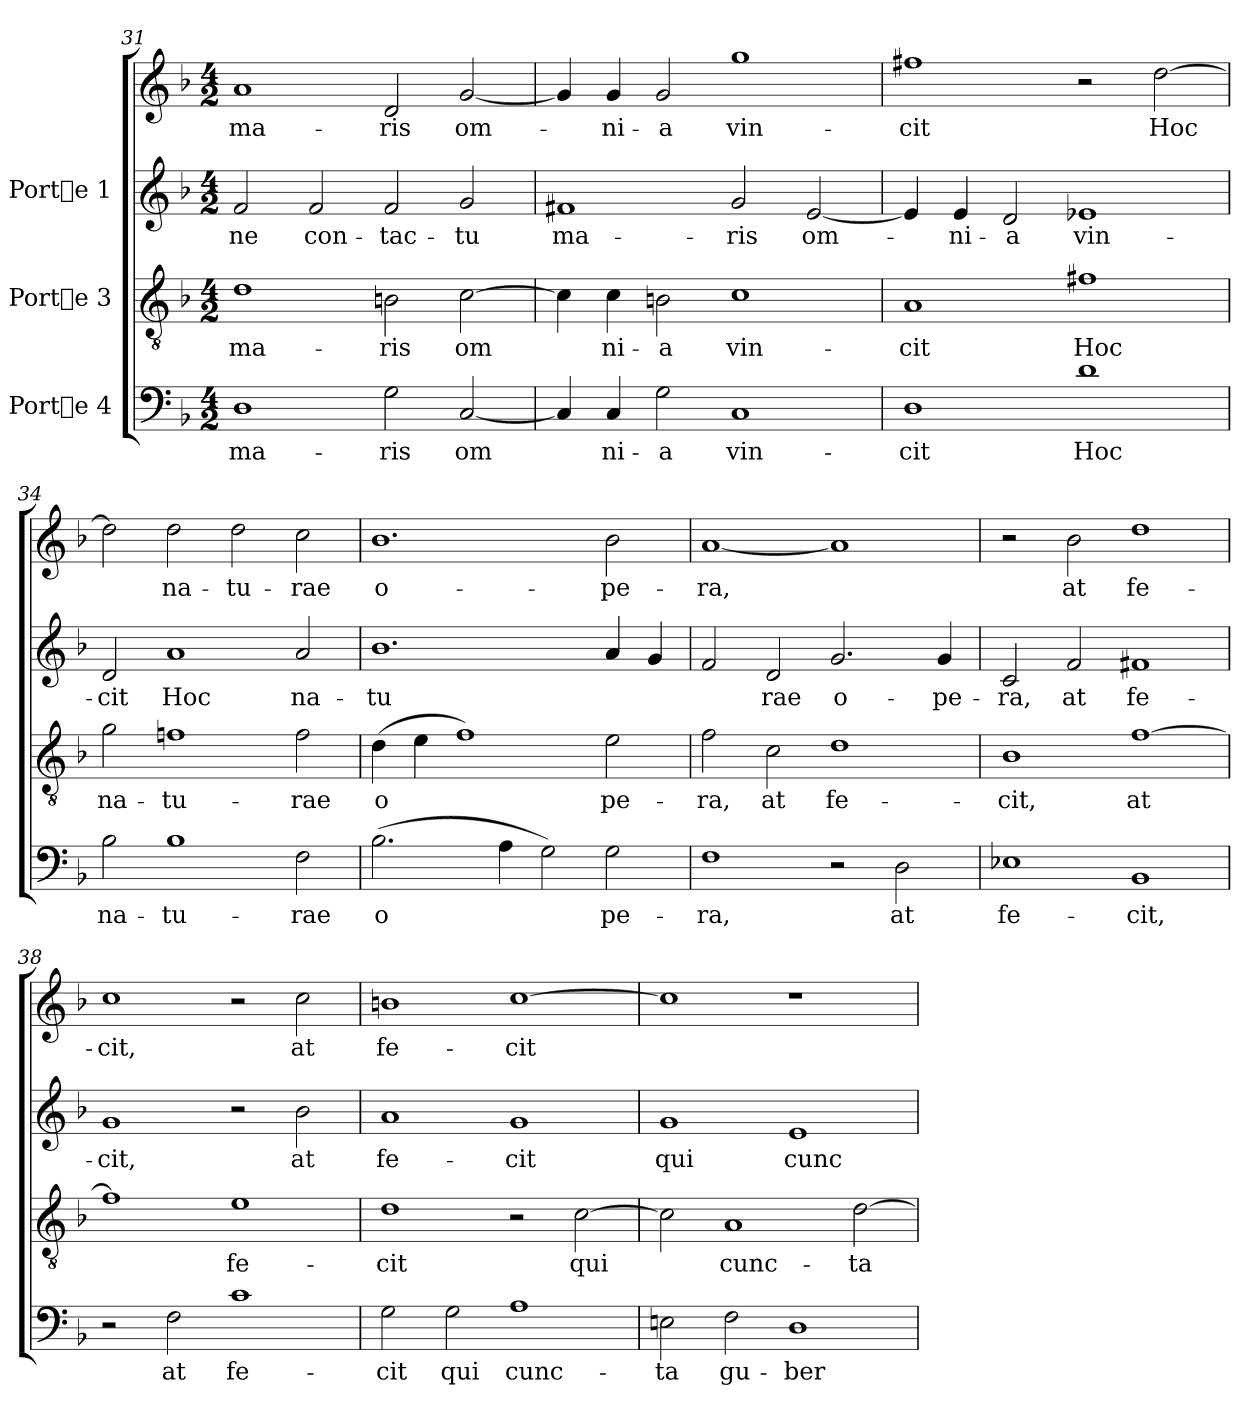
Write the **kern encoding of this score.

**kern	**text	**kern	**text	**kern	**text	**kern	**text
*part3	*part3	*part2	*part2	*part1	*part1	*part1	*part1
*staff4	*staff4	*staff3	*staff3	*staff2	*staff2	*staff1	*staff1
*I"Porte 4	*	*I"Porte 3	*	*I"Porte 1	*	*	*
!!LO:LB:g=z
*clefF4	*	*clefGv2	*	*clefG2	*	*clefG2	*
*k[b-]	*	*k[b-]	*	*k[b-]	*	*k[b-]	*
*F:	*	*F:	*	*F:	*	*F:	*
*M4/2	*	*M4/2	*	*M4/2	*	*M4/2	*
=31	=31	=31	=31	=31	=31	=31	=31
!	!LO:LY:b:cj	!	!LO:LY:b:cj	!	!LO:LY:b:cj	!	!LO:LY:b:cj
1D	ma-	1d	ma-	2f/	-ne	1a	-ma-
!	!	!	!	!	!LO:LY:b:cj	!	!
.	.	.	.	2f/	con-	.	.
!	!LO:LY:b:cj	!	!LO:LY:b:cj	!	!LO:LY:b:cj	!	!LO:LY:b:cj
2G\	-ris	2Bn\	-ris	2f/	-tac-	2d/	-ris
!	!LO:LY:b:cj	!	!LO:LY:b:cj	!	!LO:LY:b:cj	!	!LO:LY:b:cj
[<2C/	om-	[>2c\	om-	2g/	-tu	[<2g/	om-
=32	=32	=32	=32	=32	=32	=32	=32
!	!LO:LY:b:cj	!	!LO:LY:b:cj	!	!LO:LY:b:cj	!	!LO:LY:b:cj
4C/]	-	4c\]	-	1f#X	-ma-	4g/]	.
!	!LO:LY:b:cj	!	!LO:LY:b:cj	!	!	!	!LO:LY:b:cj
4C/	ni-	4c\	ni-	.	.	4g/	ni-
!	!LO:LY:b:cj	!	!LO:LY:b:cj	!	!	!	!LO:LY:b:cj
2G\	-a	2Bn\	-a	.	.	2g/	-a
!	!LO:LY:b:cj	!	!LO:LY:b:cj	!	!LO:LY:b:cj	!	!LO:LY:b:cj
1C	vin-	1c	vin-	2g/	-ris	1gg	vin-
!	!	!	!	!	!LO:LY:b:cj	!	!
.	.	.	.	[<2e/	om-	.	.
=33	=33	=33	=33	=33	=33	=33	=33
!	!LO:LY:b:cj	!	!LO:LY:b:cj	!	!LO:LY:b:cj	!	!LO:LY:b:cj
1D	-cit	1A	-cit	4e/]	.	1ff#X	-cit
!	!	!	!	!	!LO:LY:b:cj	!	!
.	.	.	.	4e/	ni-	.	.
!	!	!	!	!	!LO:LY:b:cj	!	!
.	.	.	.	2d/	-a	.	.
!	!LO:LY:b:cj	!	!LO:LY:b:cj	!	!LO:LY:b:cj	!	!
1d	Hoc	1f#X	Hoc	1e-X	vin-	2r	.
!	!	!	!	!	!	!	!LO:LY:b:cj
.	.	.	.	.	.	[>2dd\	Hoc
=34	=34	=34	=34	=34	=34	=34	=34
!	!LO:LY:b:cj	!	!LO:LY:b:cj	!	!LO:LY:b:cj	!	!LO:LY:b:cj
2B-\	na-	2g\	na-	2d/	cit	2dd\]	-
!	!LO:LY:b:cj	!	!LO:LY:b:cj	!	!LO:LY:b:cj	!	!LO:LY:b:cj
1B-	-tu-	1fn	-tu-	1a	Hoc	2dd\	na-
!	!	!	!	!	!	!	!LO:LY:b:cj
.	.	.	.	.	.	2dd\	-tu-
!	!LO:LY:b:cj	!	!LO:LY:b:cj	!	!LO:LY:b:cj	!	!LO:LY:b:cj
2F\	-rae	2f\	-rae	2a/	na-	2cc\	-rae
!!LO:LB:g=z
=35	=35	=35	=35	=35	=35	=35	=35
!	!LO:LY:b:cj	!	!LO:LY:b:cj	!	!LO:LY:b:cj	!	!LO:LY:b:cj
(>2.B-\	o-	(>4d\	o-	1.b-	-tu-	1.b-	-o-
!	!	!	!LO:LY:b:cj	!	!	!	!
.	.	4e\	-	.	.	.	.
!	!	!	!LO:LY:b:cj	!	!	!	!
.	.	1f)	.	.	.	.	.
!	!LO:LY:b:cj	!	!	!	!	!	!
4A\	-	.	.	.	.	.	.
!	!LO:LY:b:cj	!	!	!	!	!	!
2G\)	.	.	.	.	.	.	.
!	!LO:LY:b:cj	!	!LO:LY:b:cj	!	!LO:LY:b:cj	!	!LO:LY:b:cj
2G\	pe-	2e\	pe-	4a/	--	2b-\	-pe-
!	!	!	!	!	!LO:LY:b:cj	!	!
.	.	.	.	4g/	--	.	.
=36	=36	=36	=36	=36	=36	=36	=36
!	!LO:LY:b:cj	!	!LO:LY:b:cj	!	!LO:LY:b:cj	!	!LO:LY:b:cj
1F	-ra,	2f\	-ra,	2f/	.	[<1a	-ra,
!	!	!	!LO:LY:b:cj	!	!LO:LY:b:cj	!	!
.	.	2c\	at	2d/	rae	.	.
!	!	!	!LO:LY:b:cj	!	!LO:LY:b:cj	!	!LO:LY:b:cj
2r	.	1d	fe-	2.g/	o-	1a]	.
!	!LO:LY:b:cj	!	!	!	!	!	!
2D\	at	.	.	.	.	.	.
!	!	!	!	!	!LO:LY:b:cj	!	!
.	.	.	.	4g/	-pe-	.	.
=37	=37	=37	=37	=37	=37	=37	=37
!	!LO:LY:b:cj	!	!LO:LY:b:cj	!	!LO:LY:b:cj	!	!
1E-X	fe-	1B-	-cit,	2c/	-ra,	2r	.
!	!	!	!	!	!LO:LY:b:cj	!	!LO:LY:b:cj
.	.	.	.	2f/	at	2b-\	-at
!	!LO:LY:b:cj	!	!LO:LY:b:cj	!	!LO:LY:b:cj	!	!LO:LY:b:cj
1BB-	-cit,	[>1f	at	1f#X	fe-	1dd	fe-
=38	=38	=38	=38	=38	=38	=38	=38
!	!	!	!LO:LY:b:cj	!	!LO:LY:b:cj	!	!LO:LY:b:cj
2r	.	1f]	.	1g	cit,	1cc	-cit,
!	!LO:LY:b:cj	!	!	!	!	!	!
2F\	at	.	.	.	.	.	.
!	!LO:LY:b:cj	!	!LO:LY:b:cj	!	!	!	!
1c	fe-	1e	fe-	2r	.	2r	.
!	!	!	!	!	!LO:LY:b:cj	!	!LO:LY:b:cj
.	.	.	.	2b-\	at	2cc\	at
!!LO:LB:g=z
=39	=39	=39	=39	=39	=39	=39	=39
!	!LO:LY:b:cj	!	!LO:LY:b:cj	!	!LO:LY:b:cj	!	!LO:LY:b:cj
2G\	-cit	1d	-cit	1a	fe-	1bn	fe-
!	!LO:LY:b:cj	!	!	!	!	!	!
2G\	qui	.	.	.	.	.	.
!	!LO:LY:b:cj	!	!	!	!LO:LY:b:cj	!	!LO:LY:b:cj
1A	cunc-	2r	.	1g	-cit	[>1cc	-cit
!	!	!	!LO:LY:b:cj	!	!	!	!
.	.	[>2c\	qui	.	.	.	.
=40	=40	=40	=40	=40	=40	=40	=40
!	!LO:LY:b:cj	!	!LO:LY:b:cj	!	!LO:LY:b:cj	!	!
2En\	-ta	2c\]	.	1g	qui	1cc]	.
!	!LO:LY:b:cj	!	!LO:LY:b:cj	!	!	!	!
2F\	gu-	1A	cunc-	.	.	.	.
!	!LO:LY:b:cj	!	!	!	!LO:LY:b:cj	!	!
1D	-ber-	.	.	1e	cunc-	1r	.
!	!	!	!LO:LY:b:cj	!	!	!	!
.	.	[>2d\	-ta	.	.	.	.
=	=	=	=	=	=	=	=
*-	*-	*-	*-	*-	*-	*-	*-
